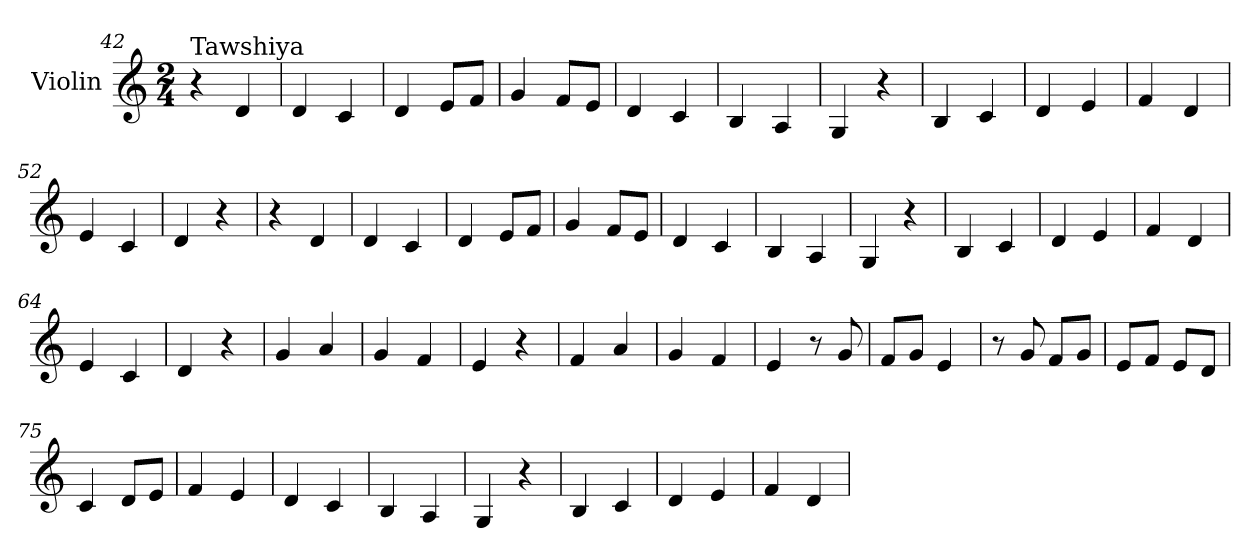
**kern
*part1
*staff1
*I"Violin
*clefG2
*k[]
*M2/4
=42
!LO:TX:a:t=Tawshiya
4r
4d/
=43
4d/
4c/
=44
4d/
8e/L
8f/J
=45
4g/
8f/L
8e/J
=46
4d/
4c/
=47
4B/
4A/
=48
4G/
4r
!!LO:LB:g=z
=49
4B/
4c/
=50
4d/
4e/
=51
4f/
4d/
=52
4e/
4c/
=53
4d/
4r
=54
4r
4d/
=55
4d/
4c/
=56
4d/
8e/L
8f/J
=57
4g/
8f/L
8e/J
=58
4d/
4c/
!!LO:LB:g=z
=59
4B/
4A/
=60
4G/
4r
=61
4B/
4c/
=62
4d/
4e/
=63
4f/
4d/
=64
4e/
4c/
=65
4d/
4r
=66
4g/
4a/
=67
4g/
4f/
=68
4e/
4r
=69
4f/
4a/
!!LO:LB:g=z
=70
4g/
4f/
=71
4e/
8r
8g/
=72
8f/L
8g/J
4e/
=73
8r
8g/
8f/L
8g/J
=74
8e/L
8f/J
8e/L
8d/J
=75
4c/
8d/L
8e/J
=76
4f/
4e/
=77
4d/
4c/
=78
4B/
4A/
=79
4G/
4r
!!LO:LB:g=z
=80
4B/
4c/
=81
4d/
4e/
=82
4f/
4d/
=
*-
